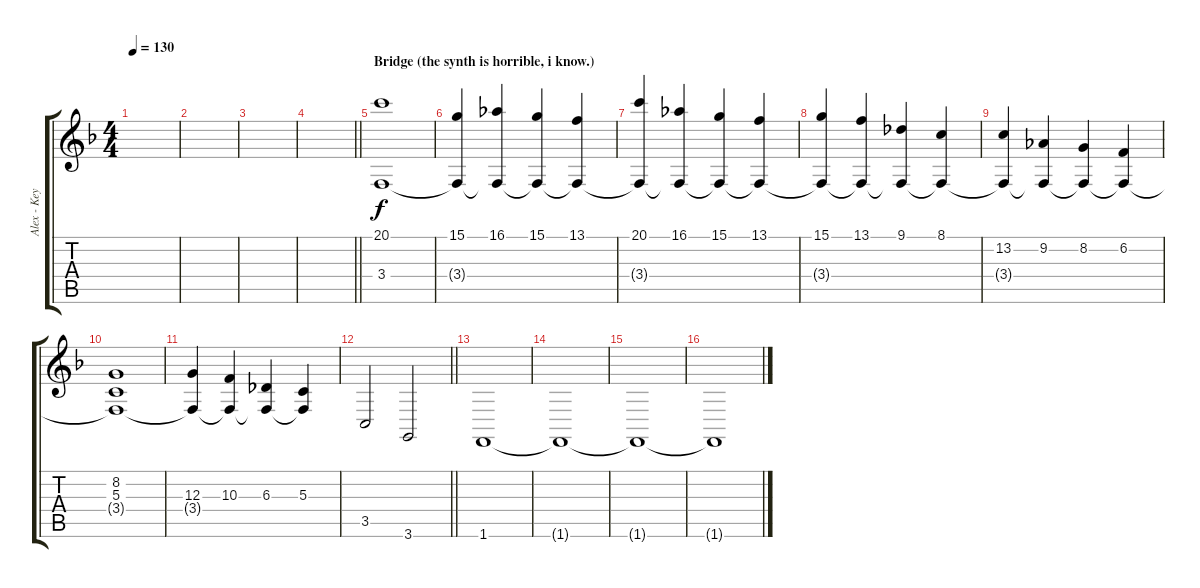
\track ("Alex - Keyboard Strings" "Alex - Key") {instrument stringensemble1}
\staff {score tabs}
\tuning (E4 B3 G3 D3 A2 E2) {hide}
\ts (4 4)
\tempo 130
\clef g2
\ks f
|
|
|
\barLineRight lightlight
|
\section ("" "Bridge (the synth is horrible, i know.)")
(20.1 3.4).1 |
(15.1 3.4{t}).4 (16.1 3.4{t}).4 (15.1 3.4{t}).4 (13.1 3.4{t}).4 |
(20.1 3.4{t}).4 (16.1 3.4{t}).4 (15.1 3.4{t}).4 (13.1 3.4{t}).4 |
(15.1 3.4{t}).4 (13.1 3.4{t}).4 (9.1 3.4{t}).4 (8.1 3.4{t}).4 |
(13.2 3.4{t}).4 (9.2 3.4{t}).4 (8.2 3.4{t}).4 (6.2 3.4{t}).4 |
(8.2 5.3 3.4{t}).1 |
(12.3 3.4{t}).4 (10.3 3.4{t}).4 (6.3 3.4{t}).4 (5.3 3.4{t}).4 |
\barLineRight lightlight
3.5.2 3.6.2 |
1.6.1 |
1.6{t}.1 |
1.6{t}.1 |
1.6{t}.1
